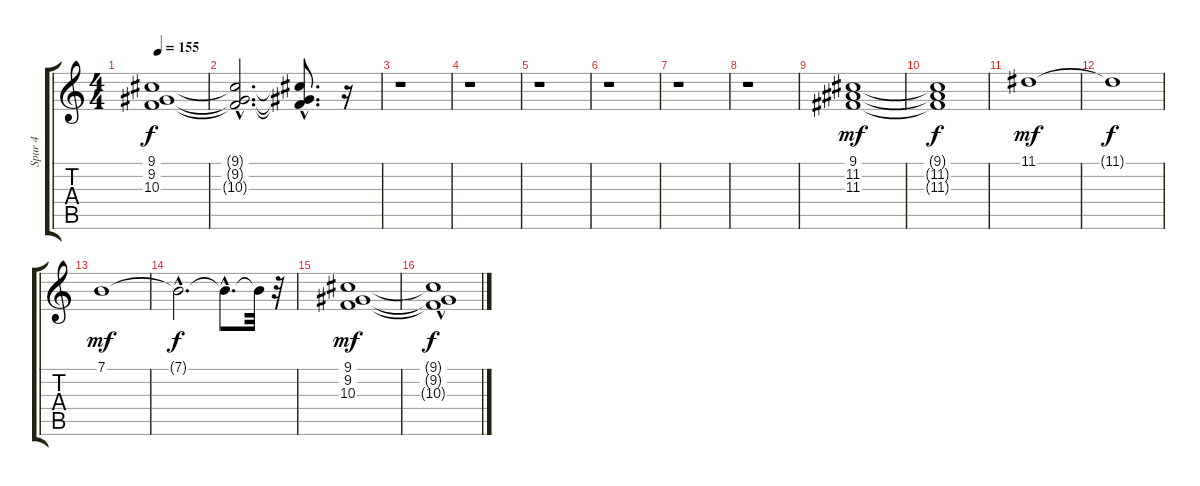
\track ("Spur 4" "Spur 4") {instrument churchorgan}
\staff {score tabs}
\tuning (E4 B3 G3 D3 A2 E2) {hide}
\ts (4 4)
\tempo 155
\clef g2
\ks c
(9.1{t} 9.2{t} 10.3{t}).1{dy f} |
(9.1{hac t} 9.2{hac t} 10.3{hac t}).2{d} (9.1{hac t} 9.2{hac t} 10.3{hac t}).8{d} r.16 |
r.1 |
r.1 |
r.1 |
r.1 |
r.1 |
r.1 |
(9.1 11.2 11.3).1{dy mf} |
(9.1{t} 11.2{t} 11.3{t}).1{dy f} |
11.1.1{dy mf} |
11.1{t}.1{dy f} |
7.1.1{dy mf} |
7.1{hac t}.2{d dy f} 7.1{hac t}.8{d} 7.1{t}.32 r.32 |
(9.1 9.2 10.3).1{dy mf} |
(9.1{t} 9.2{hac t} 10.3{t}).1{dy f}
